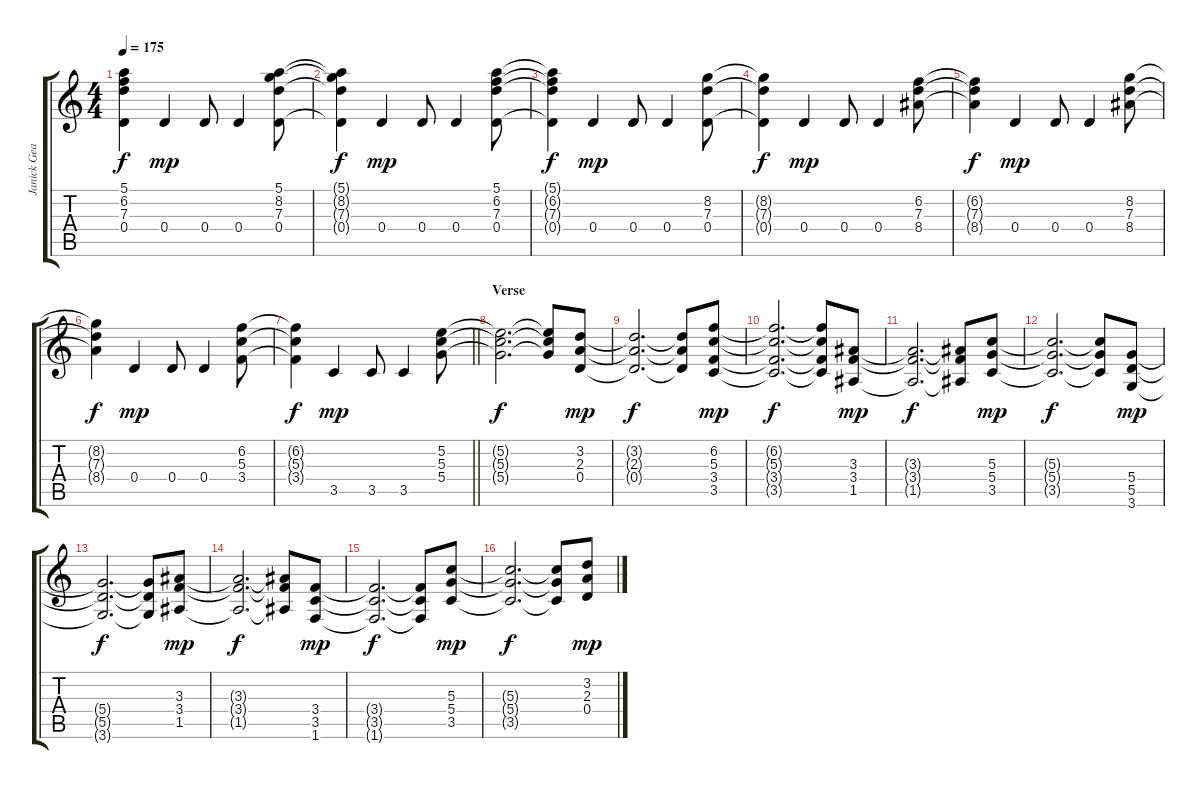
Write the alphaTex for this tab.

\track ("Janick Gears" "Janick Gea") {instrument distortionguitar}
\staff {score tabs}
\tuning (E4 B3 G3 D3 A2 E2) {hide}
\ts (4 4)
\tempo 175
\clef g2
\ks c
(5.1{t} 6.2{t} 7.3{t} 0.4{t}).4{dy f} 0.4.4{dy mp} 0.4.8 0.4.4 (5.1 8.2 7.3 0.4).8 |
(5.1{t} 8.2{t} 7.3{t} 0.4{t}).4{dy f} 0.4.4{dy mp} 0.4.8 0.4.4 (5.1 6.2 7.3 0.4).8 |
(5.1{t} 6.2{t} 7.3{t} 0.4{t}).4{dy f} 0.4.4{dy mp} 0.4.8 0.4.4 (8.2 7.3 0.4).8 |
(8.2{t} 7.3{t} 0.4{t}).4{dy f} 0.4.4{dy mp} 0.4.8 0.4.4 (6.2 7.3 8.4).8 |
(6.2{t} 7.3{t} 8.4{t}).4{dy f} 0.4.4{dy mp} 0.4.8 0.4.4 (8.2 7.3 8.4).8 |
(8.2{t} 7.3{t} 8.4{t}).4{dy f} 0.4.4{dy mp} 0.4.8 0.4.4 (6.2 5.3 3.4).8 |
\barLineRight lightlight
(6.2{t} 5.3{t} 3.4{t}).4{dy f} 3.5.4{dy mp} 3.5.8 3.5.4 (5.2 5.3 5.4).8 |
\section ("" "Verse")
(5.2{t} 5.3{t} 5.4{t}).2{d dy f} (5.2{t} 5.3{t} 5.4{t}).8 (3.2 2.3 0.4).8{dy mp} |
(3.2{t} 2.3{t} 0.4{t}).2{d dy f} (3.2{t} 2.3{t} 0.4{t}).8 (6.2 5.3 3.4 3.5).8{dy mp} |
(6.2{t} 5.3{t} 3.4{t} 3.5{t}).2{d dy f} (6.2{t} 5.3{t} 3.4{t} 3.5{t}).8 (3.3 3.4 1.5).8{dy mp} |
(3.3{t} 3.4{t} 1.5{t}).2{d dy f} (3.3{t} 3.4{t} 1.5{t}).8 (5.3 5.4 3.5).8{dy mp} |
(5.3{t} 5.4{t} 3.5{t}).2{d dy f} (5.3{t} 5.4{t} 3.5{t}).8 (5.4 5.5 3.6).8{dy mp} |
(5.4{t} 5.5{t} 3.6{t}).2{d dy f} (5.4{t} 5.5{t} 3.6{t}).8 (3.3 3.4 1.5).8{dy mp} |
(3.3{t} 3.4{t} 1.5{t}).2{d dy f} (3.3{t} 3.4{t} 1.5{t}).8 (3.4 3.5 1.6).8{dy mp} |
(3.4{t} 3.5{t} 1.6{t}).2{d dy f} (3.4{t} 3.5{t} 1.6{t}).8 (5.3 5.4 3.5).8{dy mp} |
(5.3{t} 5.4{t} 3.5{t}).2{d dy f} (5.3{t} 5.4{t} 3.5{t}).8 (3.2 2.3 0.4).8{dy mp}
